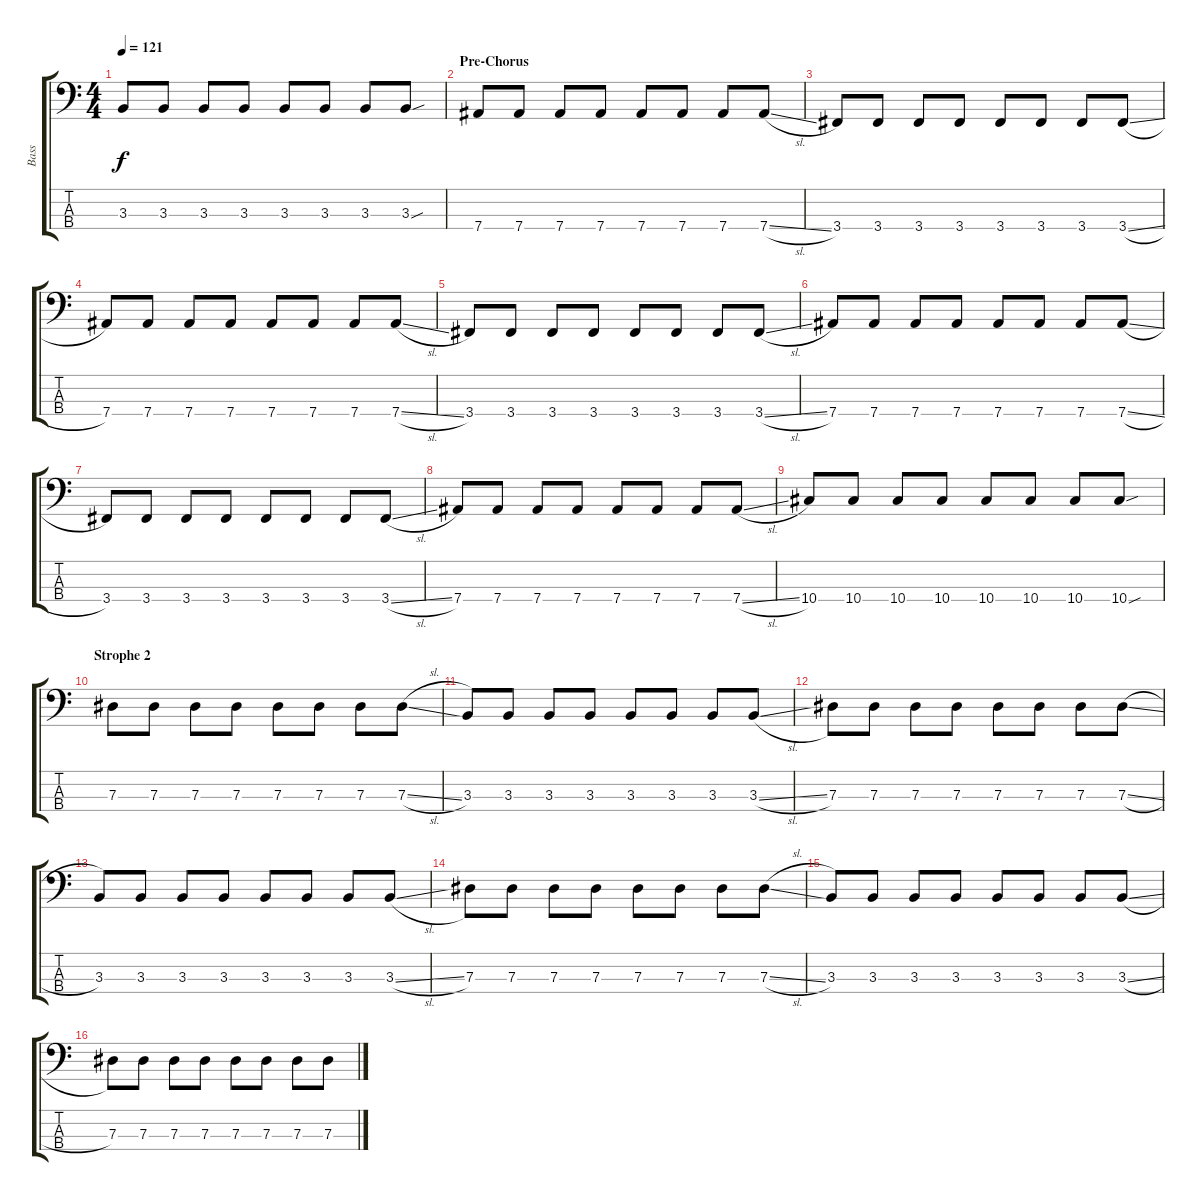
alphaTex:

\track ("Bass" "Bass") {instrument electricbassfinger}
\staff {score tabs}
\tuning (Gb2 Db2 Ab1 Eb1) {hide}
\ts (4 4)
\tempo 121
\clef f4
\ks c
3.3.8{dy f} 3.3.8 3.3.8 3.3.8 3.3.8 3.3.8 3.3.8 3.3{sou}.8 |
\section ("" "Pre-Chorus")
7.4.8 7.4.8 7.4.8 7.4.8 7.4.8 7.4.8 7.4.8 7.4{sl}.8 |
3.4.8 3.4.8 3.4.8 3.4.8 3.4.8 3.4.8 3.4.8 3.4{sl}.8 |
7.4.8 7.4.8 7.4.8 7.4.8 7.4.8 7.4.8 7.4.8 7.4{sl}.8 |
3.4.8 3.4.8 3.4.8 3.4.8 3.4.8 3.4.8 3.4.8 3.4{sl}.8 |
7.4.8 7.4.8 7.4.8 7.4.8 7.4.8 7.4.8 7.4.8 7.4{sl}.8 |
3.4.8 3.4.8 3.4.8 3.4.8 3.4.8 3.4.8 3.4.8 3.4{sl}.8 |
7.4.8 7.4.8 7.4.8 7.4.8 7.4.8 7.4.8 7.4.8 7.4{sl}.8 |
10.4.8 10.4.8 10.4.8 10.4.8 10.4.8 10.4.8 10.4.8 10.4{sou}.8 |
\section ("" "Strophe 2")
7.3.8 7.3.8 7.3.8 7.3.8 7.3.8 7.3.8 7.3.8 7.3{sl}.8 |
3.3.8 3.3.8 3.3.8 3.3.8 3.3.8 3.3.8 3.3.8 3.3{sl}.8 |
7.3.8 7.3.8 7.3.8 7.3.8 7.3.8 7.3.8 7.3.8 7.3{sl}.8 |
3.3.8 3.3.8 3.3.8 3.3.8 3.3.8 3.3.8 3.3.8 3.3{sl}.8 |
7.3.8 7.3.8 7.3.8 7.3.8 7.3.8 7.3.8 7.3.8 7.3{sl}.8 |
3.3.8 3.3.8 3.3.8 3.3.8 3.3.8 3.3.8 3.3.8 3.3{sl}.8 |
7.3.8 7.3.8 7.3.8 7.3.8 7.3.8 7.3.8 7.3.8 7.3{sl}.8
